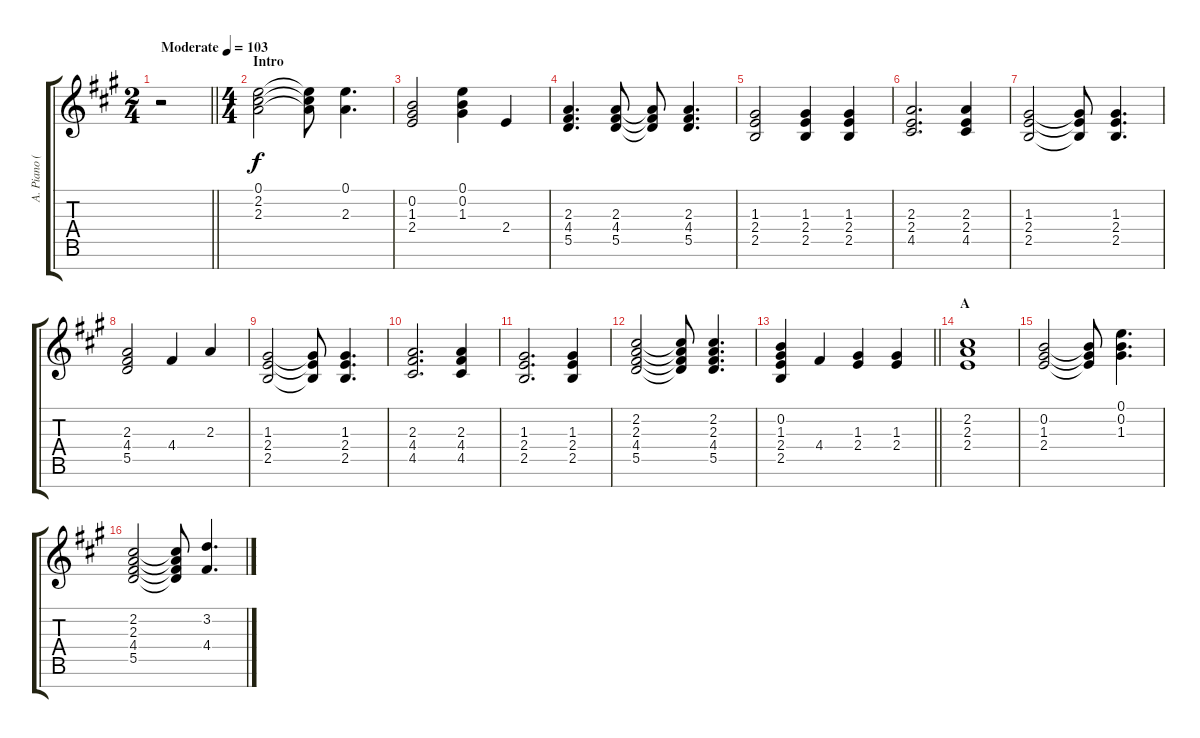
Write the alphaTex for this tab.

\track ("A. Piano (Right Hand)" "A. Piano (") {instrument acousticgrandpiano}
\staff {score tabs}
\tuning (E5 B4 G4 D4 A3 E3 B2) {hide}
\ts (2 4)
\tempo (103 "Moderate")
\clef g2
\barLineRight lightlight
\ks a
r.2{dy f instrument acousticgrandpiano} |
\ts (4 4)
\section ("" "Intro")
(0.1 2.2 2.3).2 (0.1{t} 2.2{t} 2.3{t}).8 (0.1 2.3).4{d} |
(0.2 1.3 2.4).2 (0.1 0.2 1.3).4 2.4.4 |
(2.3 4.4 5.5).4{d} (2.3 4.4 5.5).8 (2.3{t} 4.4{t} 5.5{t}).8 (2.3 4.4 5.5).4{d} |
(1.3 2.4 2.5).2 (1.3 2.4 2.5).4 (1.3 2.4 2.5).4 |
(2.3 2.4 4.5).2{d} (2.3 2.4 4.5).4 |
(1.3 2.4 2.5).2 (1.3{t} 2.4{t} 2.5{t}).8 (1.3 2.4 2.5).4{d} |
(2.3 4.4 5.5).2 4.4.4 2.3.4 |
(1.3 2.4 2.5).2 (1.3{t} 2.4{t} 2.5{t}).8 (1.3 2.4 2.5).4{d} |
(2.3 4.4 4.5).2{d} (2.3 4.4 4.5).4 |
(1.3 2.4 2.5).2{d} (1.3 2.4 2.5).4 |
(2.2 2.3 4.4 5.5).2 (2.2{t} 2.3{t} 4.4{t} 5.5{t}).8 (2.2 2.3 4.4 5.5).4{d} |
\barLineRight lightlight
(0.2 1.3 2.4 2.5).4 4.4.4 (1.3 2.4).4 (1.3 2.4).4 |
\section ("" "A")
(2.2 2.3 2.4).1 |
(0.2 1.3 2.4).2 (0.2{t} 1.3{t} 2.4{t}).8 (0.1 0.2 1.3).4{d} |
(2.2 2.3 4.4 5.5).2 (2.2{t} 2.3{t} 4.4{t} 5.5{t}).8 (3.2 4.4).4{d}
